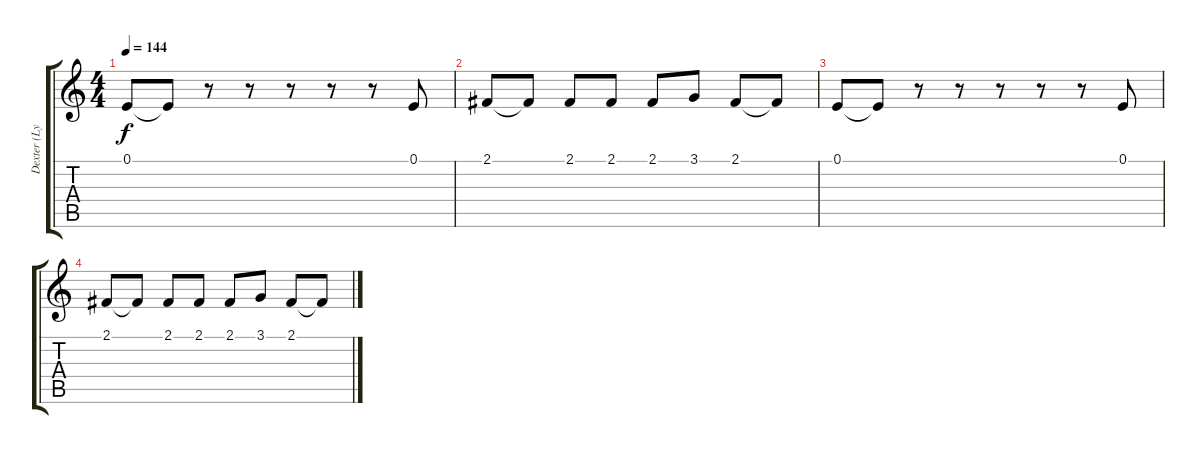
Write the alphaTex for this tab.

\track ("Dexter (Lyrics)" "Dexter (Ly") {instrument oboe}
\staff {score tabs}
\tuning (E4 B3 G3 D3 A2 E2) {hide}
\ts (4 4)
\tempo 144
\clef g2
\ks c
0.1.8{dy f} 0.1{t}.8 r.8 r.8 r.8 r.8 r.8 0.1.8 |
2.1.8 2.1{t}.8 2.1.8 2.1.8 2.1.8 3.1.8 2.1.8 2.1{t}.8 |
0.1.8 0.1{t}.8 r.8 r.8 r.8 r.8 r.8 0.1.8 |
2.1.8 2.1{t}.8 2.1.8 2.1.8 2.1.8 3.1.8 2.1.8 2.1{t}.8
